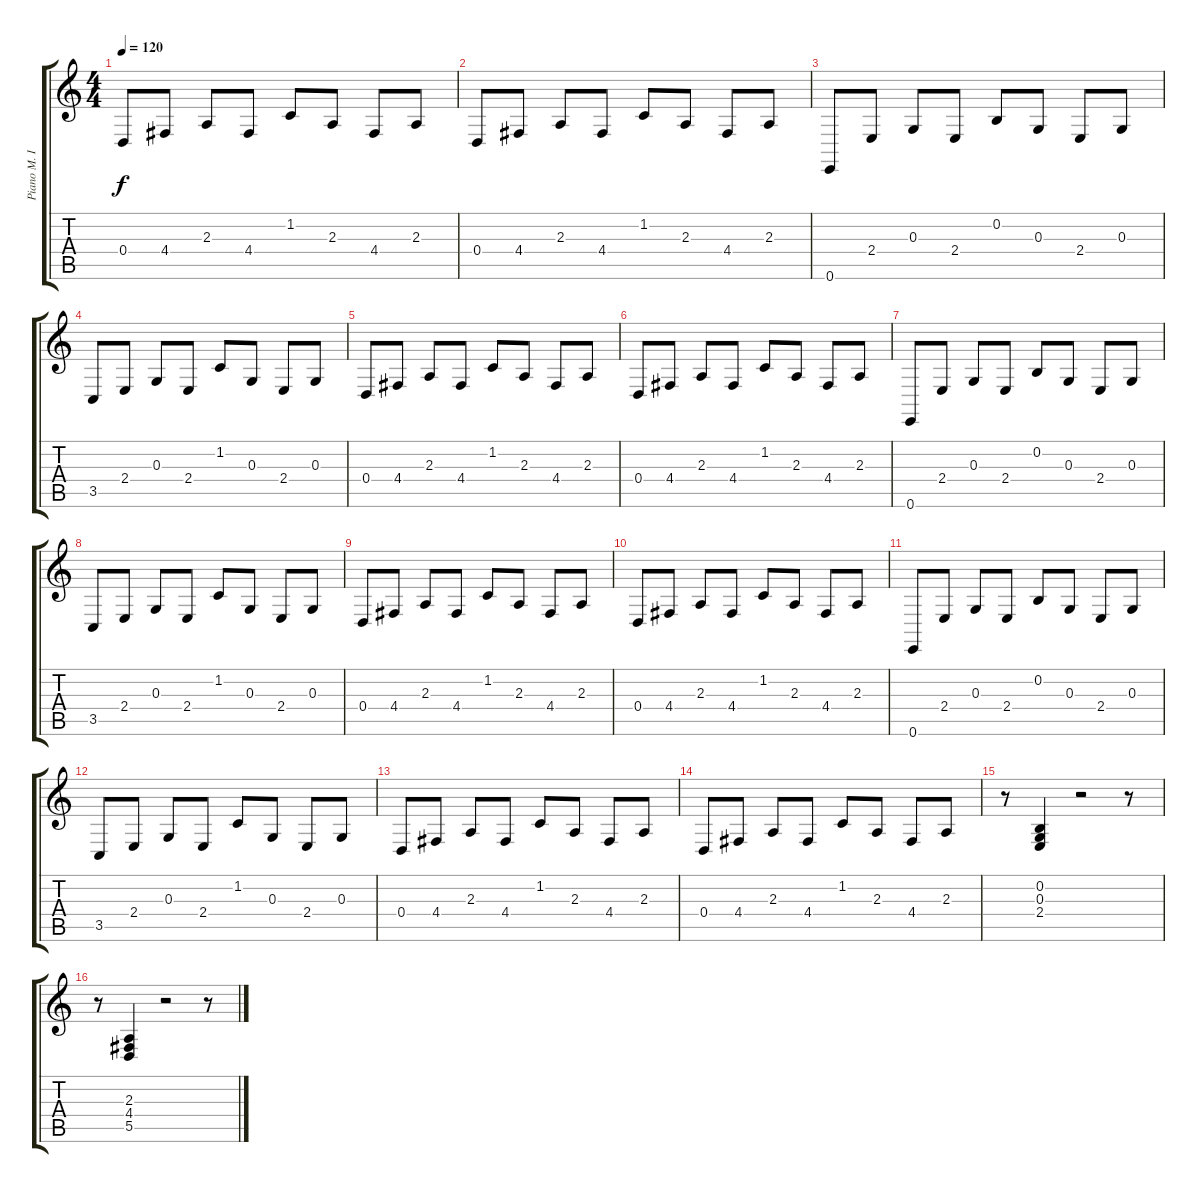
\track ("Piano M. Izq." "Piano M. I") {instrument acousticgrandpiano}
\staff {score tabs}
\tuning (E4 B3 G3 D3 A2 E2) {hide}
\ts (4 4)
\tempo 120
\clef g2
\ks c
0.4.8{dy f} 4.4.8 2.3.8 4.4.8 1.2.8 2.3.8 4.4.8 2.3.8 |
0.4.8 4.4.8 2.3.8 4.4.8 1.2.8 2.3.8 4.4.8 2.3.8 |
0.6.8 2.4.8 0.3.8 2.4.8 0.2.8 0.3.8 2.4.8 0.3.8 |
3.5.8 2.4.8 0.3.8 2.4.8 1.2.8 0.3.8 2.4.8 0.3.8 |
0.4.8 4.4.8 2.3.8 4.4.8 1.2.8 2.3.8 4.4.8 2.3.8 |
0.4.8 4.4.8 2.3.8 4.4.8 1.2.8 2.3.8 4.4.8 2.3.8 |
0.6.8 2.4.8 0.3.8 2.4.8 0.2.8 0.3.8 2.4.8 0.3.8 |
3.5.8 2.4.8 0.3.8 2.4.8 1.2.8 0.3.8 2.4.8 0.3.8 |
0.4.8 4.4.8 2.3.8 4.4.8 1.2.8 2.3.8 4.4.8 2.3.8 |
0.4.8 4.4.8 2.3.8 4.4.8 1.2.8 2.3.8 4.4.8 2.3.8 |
0.6.8 2.4.8 0.3.8 2.4.8 0.2.8 0.3.8 2.4.8 0.3.8 |
3.5.8 2.4.8 0.3.8 2.4.8 1.2.8 0.3.8 2.4.8 0.3.8 |
0.4.8 4.4.8 2.3.8 4.4.8 1.2.8 2.3.8 4.4.8 2.3.8 |
0.4.8 4.4.8 2.3.8 4.4.8 1.2.8 2.3.8 4.4.8 2.3.8 |
r.8 (0.2 0.3 2.4).4 r.2 r.8 |
r.8 (2.3 4.4 5.5).4 r.2 r.8
